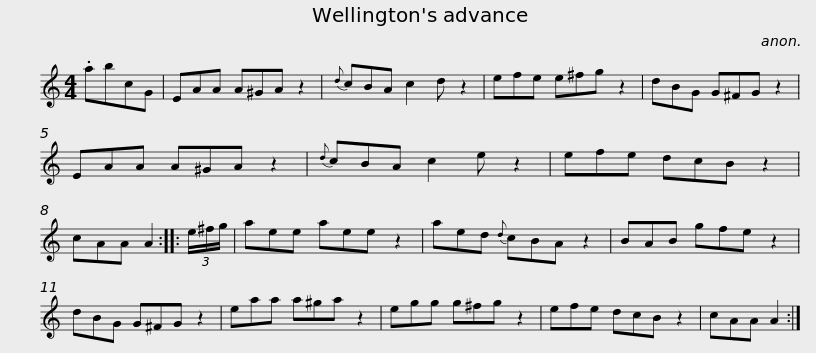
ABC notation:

X:1
L:1/8
M:4/4
I:linebreak $
K:C
V:1 treble
V:1
 .abcG | EAA A^GA z2 |{d} cBA c2 d z2 | efe e^fg z2 | dBG G^FG z2 | %5
 EAA A^GA z2 |${d} cBA c2 e z2 | efe dcB z2 | cAA A2 :: (3e/^f/g/ | %10
 aee aee z2 | aed{d} cBA z2 | BAB gfe z2 |$ dBG G^FG z2 | eaa a^ga z2 | %15
 egg g^fg z2 | efe dcB z2 | cAA A2 :| %18
